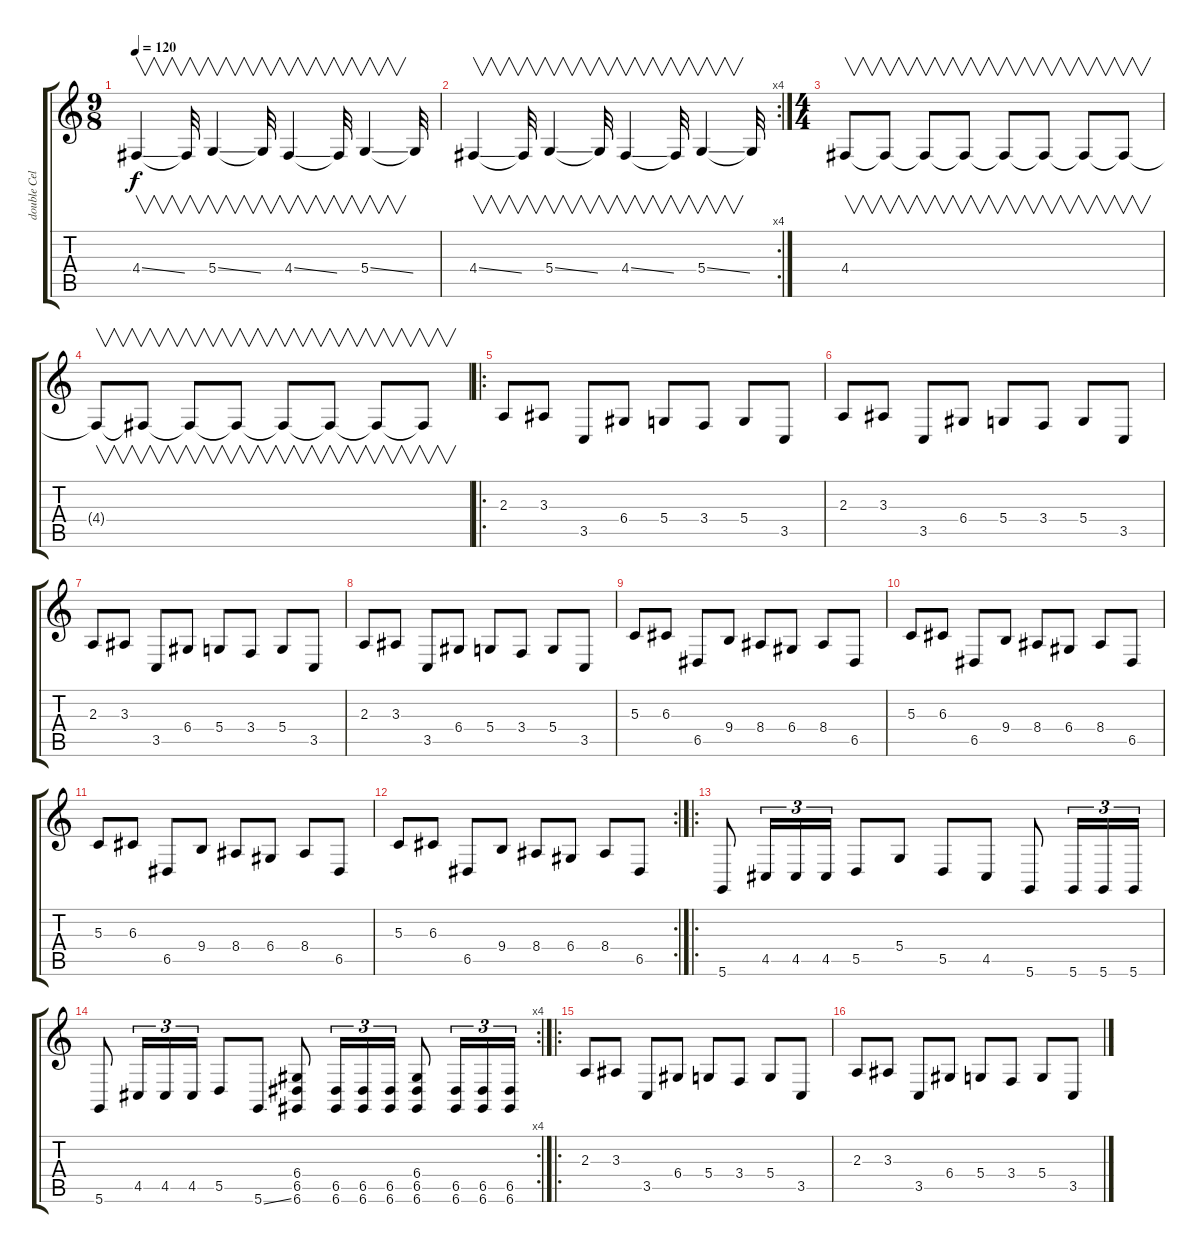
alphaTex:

\track ("double Cello 1" "double Cel") {instrument pizzicatostrings}
\staff {score tabs}
\tuning (E4 B3 G3 D3 A2 D2) {hide}
\ts (9 8)
\tempo 120
\clef g2
\ks c
4.4{ss}.4{v dy f volume 6 balance 2 instrument fx8scifi} 4.4{t}.32{v} 5.4{ss}.4{v volume 8 balance 4} 5.4{t}.32{v} 4.4{ss}.4{v volume 12 balance 6} 4.4{t}.32{v} 5.4{ss}.4{v volume 16 balance 8} 5.4{t}.32 |
\rc 4
4.4{ss}.4{v volume 16 balance 8} 4.4{t}.32{v} 5.4{ss}.4{v volume 12 balance 6} 5.4{t}.32{v} 4.4{ss}.4{v volume 8 balance 4} 4.4{t}.32{v} 5.4{ss}.4{v volume 6 balance 2} 5.4{t}.32 |
\ts (4 4)
4.4.8{v volume 1 instrument stringensemble1} 4.4{t}.8{v volume 2} 4.4{t}.8{v volume 3} 4.4{t}.8{v volume 4} 4.4{t}.8{v volume 5} 4.4{t}.8{v volume 6} 4.4{t}.8{v volume 7} 4.4{t}.8{v volume 8} |
4.4{t}.8{v volume 9} 4.4{t}.8{v volume 10} 4.4{t}.8{v volume 11} 4.4{t}.8{v volume 12} 4.4{t}.8{v volume 13} 4.4{t}.8{v volume 14} 4.4{t}.8{v volume 15} 4.4{t}.8{v volume 16} |
\ro
2.3.8{instrument pizzicatostrings} 3.3.8 3.5.8 6.4.8 5.4.8 3.4.8 5.4.8 3.5.8 |
2.3.8 3.3.8 3.5.8 6.4.8 5.4.8 3.4.8 5.4.8 3.5.8 |
2.3.8 3.3.8 3.5.8 6.4.8 5.4.8 3.4.8 5.4.8 3.5.8 |
2.3.8 3.3.8 3.5.8 6.4.8 5.4.8 3.4.8 5.4.8 3.5.8 |
5.3.8 6.3.8 6.5.8 9.4.8 8.4.8 6.4.8 8.4.8 6.5.8 |
5.3.8 6.3.8 6.5.8 9.4.8 8.4.8 6.4.8 8.4.8 6.5.8 |
5.3.8 6.3.8 6.5.8 9.4.8 8.4.8 6.4.8 8.4.8 6.5.8 |
\rc 2
5.3.8 6.3.8 6.5.8 9.4.8 8.4.8 6.4.8 8.4.8 6.5.8 |
\ro
5.6.8 4.5.16{tu (3 2)} 4.5.16{tu (3 2)} 4.5.16{tu (3 2)} 5.5.8 5.4.8 5.5.8 4.5.8 5.6.8 5.6.16{tu (3 2)} 5.6.16{tu (3 2)} 5.6.16{tu (3 2)} |
\rc 4
5.6.8 4.5.16{tu (3 2)} 4.5.16{tu (3 2)} 4.5.16{tu (3 2)} 5.5.8 5.6{ss}.8 (6.4 6.5 6.6).8 (6.5 6.6).16{tu (3 2)} (6.5 6.6).16{tu (3 2)} (6.5 6.6).16{tu (3 2)} (6.4 6.5 6.6).8 (6.5 6.6).16{tu (3 2)} (6.5 6.6).16{tu (3 2)} (6.5 6.6).16{tu (3 2)} |
\ro
2.3.8 3.3.8 3.5.8 6.4.8 5.4.8 3.4.8 5.4.8 3.5.8 |
2.3.8 3.3.8 3.5.8 6.4.8 5.4.8 3.4.8 5.4.8 3.5.8
